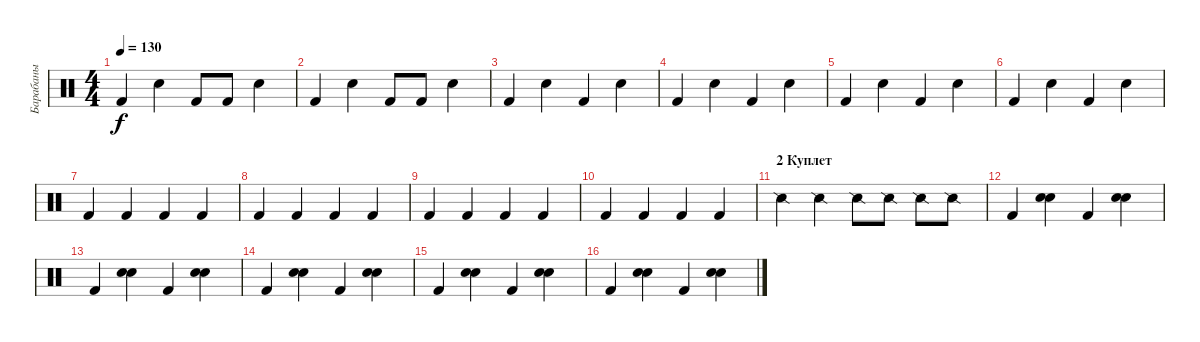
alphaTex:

\track ("Барабаны" "Барабаны") {instrument percussion}
\staff {score}
\articulation defaults
\ts (4 4)
\tempo 130
\clef neutral
\ks c "Kick (hit) 2".4{dy f} "Snare (hit) 2".4 "Kick (hit) 2".8 "Kick (hit) 2".8 "Snare (hit) 2".4
|
"Kick (hit) 2".4 "Snare (hit) 2".4 "Kick (hit) 2".8 "Kick (hit) 2".8 "Snare (hit) 2".4 |
"Kick (hit) 2".4 "Snare (hit) 2".4 "Kick (hit) 2".4 "Snare (hit) 2".4 |
"Kick (hit) 2".4 "Snare (hit) 2".4 "Kick (hit) 2".4 "Snare (hit) 2".4 |
"Kick (hit) 2".4 "Snare (hit) 2".4 "Kick (hit) 2".4 "Snare (hit) 2".4 |
"Kick (hit) 2".4 "Snare (hit) 2".4 "Kick (hit) 2".4 "Snare (hit) 2".4 |
"Kick (hit) 2".4 "Kick (hit) 2".4 "Kick (hit) 2".4 "Kick (hit) 2".4 |
"Kick (hit) 2".4 "Kick (hit) 2".4 "Kick (hit) 2".4 "Kick (hit) 2".4 |
"Kick (hit) 2".4 "Kick (hit) 2".4 "Kick (hit) 2".4 "Kick (hit) 2".4 |
"Kick (hit) 2".4 "Kick (hit) 2".4 "Kick (hit) 2".4 "Kick (hit) 2".4 |
\section ("" "2 Куплет")
"Snare (side stick) 2".4 "Snare (side stick) 2".4 "Snare (side stick) 2".8 "Snare (side stick) 2".8 "Snare (side stick) 2".8 "Snare (side stick) 2".8 |
"Kick (hit) 2".4 ("Snare (hit) 2" "Electric Snare (hit)").4 "Kick (hit) 2".4 ("Snare (hit) 2" "Electric Snare (hit)").4 |
"Kick (hit) 2".4 ("Snare (hit) 2" "Electric Snare (hit)").4 "Kick (hit) 2".4 ("Snare (hit) 2" "Electric Snare (hit)").4 |
"Kick (hit) 2".4 ("Snare (hit) 2" "Electric Snare (hit)").4 "Kick (hit) 2".4 ("Snare (hit) 2" "Electric Snare (hit)").4 |
"Kick (hit) 2".4 ("Snare (hit) 2" "Electric Snare (hit)").4 "Kick (hit) 2".4 ("Snare (hit) 2" "Electric Snare (hit)").4 |
"Kick (hit) 2".4 ("Snare (hit) 2" "Electric Snare (hit)").4 "Kick (hit) 2".4 ("Snare (hit) 2" "Electric Snare (hit)").4
